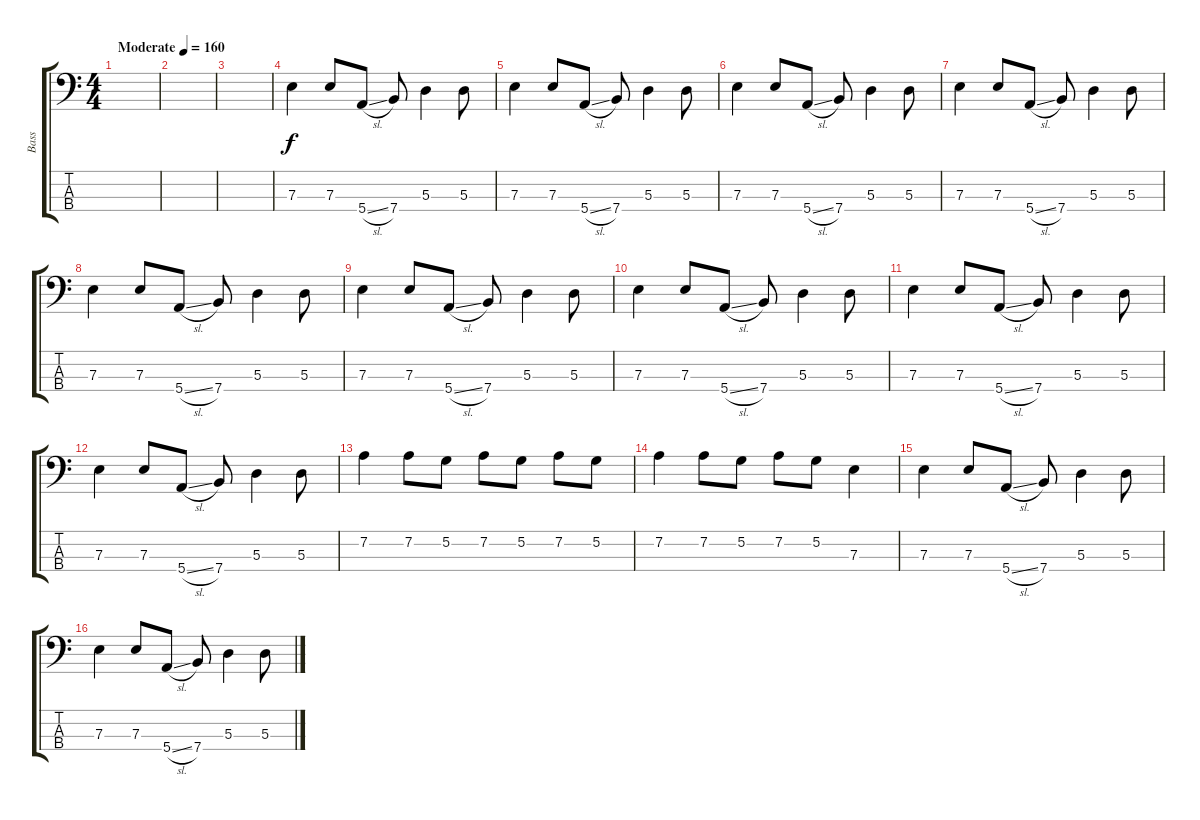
\track ("Bass" "Bass") {instrument electricbassfinger}
\staff {score tabs}
\tuning (G2 D2 A1 E1) {hide}
\ts (4 4)
\tempo (160 "Moderate")
\clef f4
\ks c
|
|
|
7.3.4 7.3.8 5.4{sl}.8 7.4.8 5.3.4 5.3.8 |
7.3.4 7.3.8 5.4{sl}.8 7.4.8 5.3.4 5.3.8 |
7.3.4 7.3.8 5.4{sl}.8 7.4.8 5.3.4 5.3.8 |
7.3.4 7.3.8 5.4{sl}.8 7.4.8 5.3.4 5.3.8 |
7.3.4 7.3.8 5.4{sl}.8 7.4.8 5.3.4 5.3.8 |
7.3.4 7.3.8 5.4{sl}.8 7.4.8 5.3.4 5.3.8 |
7.3.4 7.3.8 5.4{sl}.8 7.4.8 5.3.4 5.3.8 |
7.3.4 7.3.8 5.4{sl}.8 7.4.8 5.3.4 5.3.8 |
7.3.4 7.3.8 5.4{sl}.8 7.4.8 5.3.4 5.3.8 |
7.2.4 7.2.8 5.2.8 7.2.8 5.2.8 7.2.8 5.2.8 |
7.2.4 7.2.8 5.2.8 7.2.8 5.2.8 7.3.4 |
7.3.4 7.3.8 5.4{sl}.8 7.4.8 5.3.4 5.3.8 |
7.3.4 7.3.8 5.4{sl}.8 7.4.8 5.3.4 5.3.8
